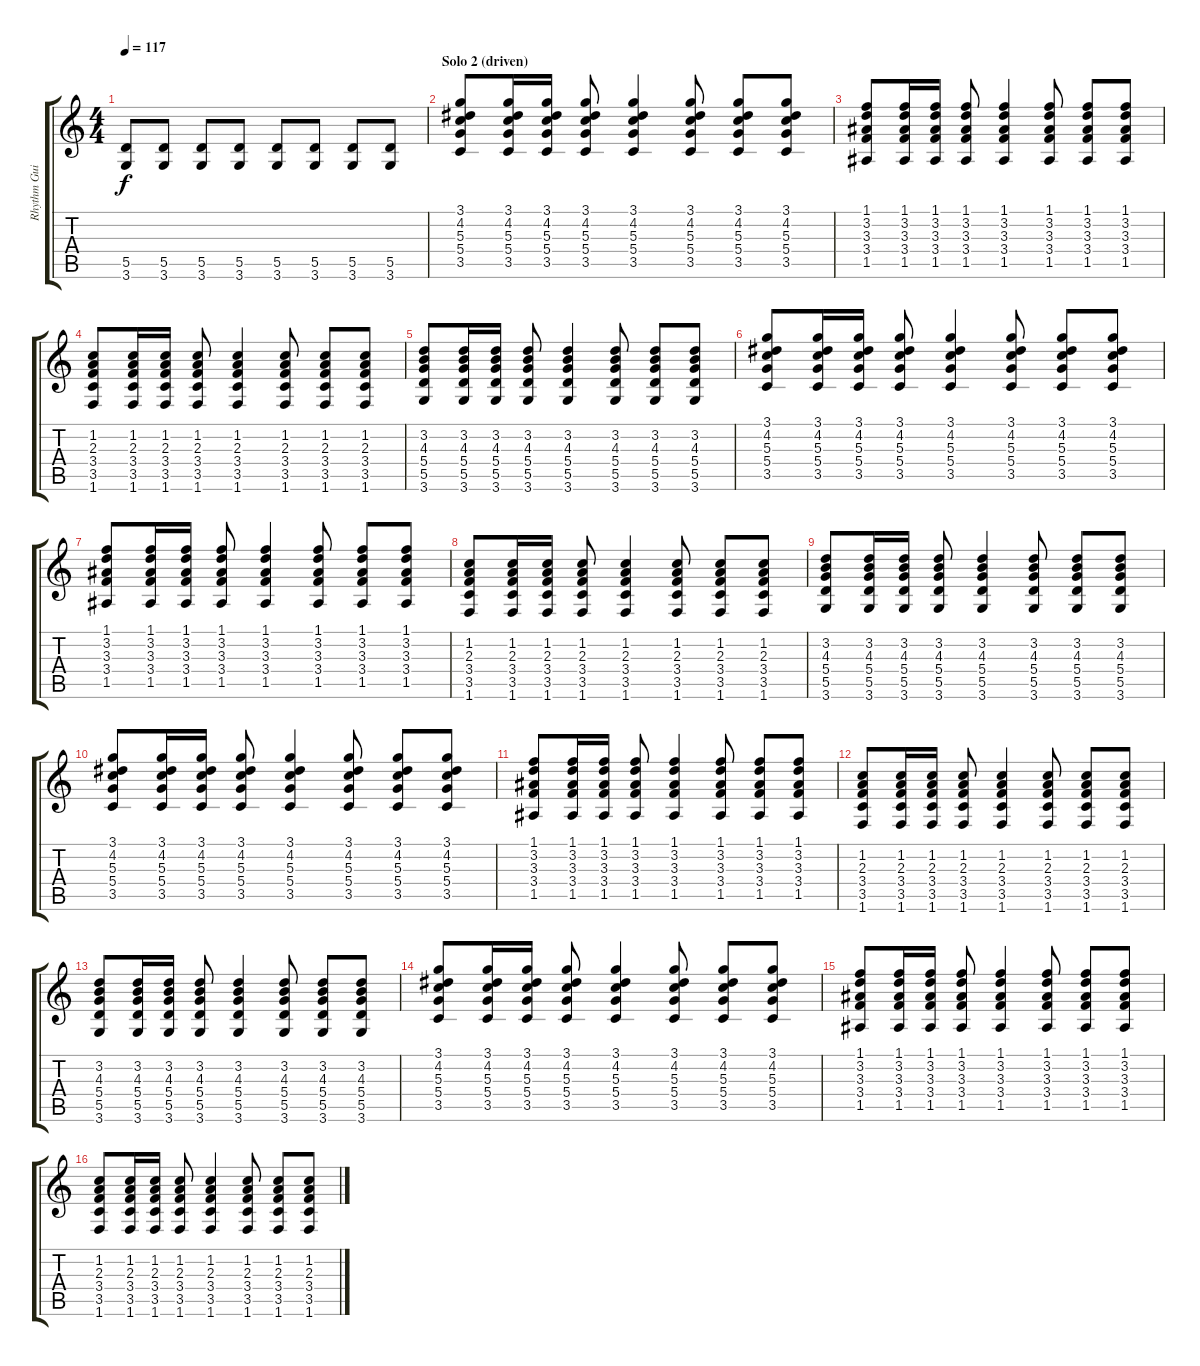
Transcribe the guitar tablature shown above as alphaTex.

\track ("Rhythm Guitar (Electric)" "Rhythm Gui") {instrument overdrivenguitar}
\staff {score tabs}
\tuning (E4 B3 G3 D3 A2 E2) {hide}
\ts (4 4)
\tempo 117
\clef g2
\ks c
(5.5 3.6).8{dy f} (5.5 3.6).8 (5.5 3.6).8 (5.5 3.6).8 (5.5 3.6).8 (5.5 3.6).8 (5.5 3.6).8 (5.5 3.6).8 |
\section ("" "Solo 2 (driven)")
(3.1 4.2 5.3 5.4 3.5).8 (3.1 4.2 5.3 5.4 3.5).16 (3.1 4.2 5.3 5.4 3.5).16 (3.1 4.2 5.3 5.4 3.5).8 (3.1 4.2 5.3 5.4 3.5).4 (3.1 4.2 5.3 5.4 3.5).8 (3.1 4.2 5.3 5.4 3.5).8 (3.1 4.2 5.3 5.4 3.5).8 |
(1.1 3.2 3.3 3.4 1.5).8 (1.1 3.2 3.3 3.4 1.5).16 (1.1 3.2 3.3 3.4 1.5).16 (1.1 3.2 3.3 3.4 1.5).8 (1.1 3.2 3.3 3.4 1.5).4 (1.1 3.2 3.3 3.4 1.5).8 (1.1 3.2 3.3 3.4 1.5).8 (1.1 3.2 3.3 3.4 1.5).8 |
(1.2 2.3 3.4 3.5 1.6).8 (1.2 2.3 3.4 3.5 1.6).16 (1.2 2.3 3.4 3.5 1.6).16 (1.2 2.3 3.4 3.5 1.6).8 (1.2 2.3 3.4 3.5 1.6).4 (1.2 2.3 3.4 3.5 1.6).8 (1.2 2.3 3.4 3.5 1.6).8 (1.2 2.3 3.4 3.5 1.6).8 |
(3.2 4.3 5.4 5.5 3.6).8 (3.2 4.3 5.4 5.5 3.6).16 (3.2 4.3 5.4 5.5 3.6).16 (3.2 4.3 5.4 5.5 3.6).8 (3.2 4.3 5.4 5.5 3.6).4 (3.2 4.3 5.4 5.5 3.6).8 (3.2 4.3 5.4 5.5 3.6).8 (3.2 4.3 5.4 5.5 3.6).8 |
(3.1 4.2 5.3 5.4 3.5).8 (3.1 4.2 5.3 5.4 3.5).16 (3.1 4.2 5.3 5.4 3.5).16 (3.1 4.2 5.3 5.4 3.5).8 (3.1 4.2 5.3 5.4 3.5).4 (3.1 4.2 5.3 5.4 3.5).8 (3.1 4.2 5.3 5.4 3.5).8 (3.1 4.2 5.3 5.4 3.5).8 |
(1.1 3.2 3.3 3.4 1.5).8 (1.1 3.2 3.3 3.4 1.5).16 (1.1 3.2 3.3 3.4 1.5).16 (1.1 3.2 3.3 3.4 1.5).8 (1.1 3.2 3.3 3.4 1.5).4 (1.1 3.2 3.3 3.4 1.5).8 (1.1 3.2 3.3 3.4 1.5).8 (1.1 3.2 3.3 3.4 1.5).8 |
(1.2 2.3 3.4 3.5 1.6).8 (1.2 2.3 3.4 3.5 1.6).16 (1.2 2.3 3.4 3.5 1.6).16 (1.2 2.3 3.4 3.5 1.6).8 (1.2 2.3 3.4 3.5 1.6).4 (1.2 2.3 3.4 3.5 1.6).8 (1.2 2.3 3.4 3.5 1.6).8 (1.2 2.3 3.4 3.5 1.6).8 |
(3.2 4.3 5.4 5.5 3.6).8 (3.2 4.3 5.4 5.5 3.6).16 (3.2 4.3 5.4 5.5 3.6).16 (3.2 4.3 5.4 5.5 3.6).8 (3.2 4.3 5.4 5.5 3.6).4 (3.2 4.3 5.4 5.5 3.6).8 (3.2 4.3 5.4 5.5 3.6).8 (3.2 4.3 5.4 5.5 3.6).8 |
(3.1 4.2 5.3 5.4 3.5).8 (3.1 4.2 5.3 5.4 3.5).16 (3.1 4.2 5.3 5.4 3.5).16 (3.1 4.2 5.3 5.4 3.5).8 (3.1 4.2 5.3 5.4 3.5).4 (3.1 4.2 5.3 5.4 3.5).8 (3.1 4.2 5.3 5.4 3.5).8 (3.1 4.2 5.3 5.4 3.5).8 |
(1.1 3.2 3.3 3.4 1.5).8 (1.1 3.2 3.3 3.4 1.5).16 (1.1 3.2 3.3 3.4 1.5).16 (1.1 3.2 3.3 3.4 1.5).8 (1.1 3.2 3.3 3.4 1.5).4 (1.1 3.2 3.3 3.4 1.5).8 (1.1 3.2 3.3 3.4 1.5).8 (1.1 3.2 3.3 3.4 1.5).8 |
(1.2 2.3 3.4 3.5 1.6).8 (1.2 2.3 3.4 3.5 1.6).16 (1.2 2.3 3.4 3.5 1.6).16 (1.2 2.3 3.4 3.5 1.6).8 (1.2 2.3 3.4 3.5 1.6).4 (1.2 2.3 3.4 3.5 1.6).8 (1.2 2.3 3.4 3.5 1.6).8 (1.2 2.3 3.4 3.5 1.6).8 |
(3.2 4.3 5.4 5.5 3.6).8 (3.2 4.3 5.4 5.5 3.6).16 (3.2 4.3 5.4 5.5 3.6).16 (3.2 4.3 5.4 5.5 3.6).8 (3.2 4.3 5.4 5.5 3.6).4 (3.2 4.3 5.4 5.5 3.6).8 (3.2 4.3 5.4 5.5 3.6).8 (3.2 4.3 5.4 5.5 3.6).8 |
(3.1 4.2 5.3 5.4 3.5).8 (3.1 4.2 5.3 5.4 3.5).16 (3.1 4.2 5.3 5.4 3.5).16 (3.1 4.2 5.3 5.4 3.5).8 (3.1 4.2 5.3 5.4 3.5).4 (3.1 4.2 5.3 5.4 3.5).8 (3.1 4.2 5.3 5.4 3.5).8 (3.1 4.2 5.3 5.4 3.5).8 |
(1.1 3.2 3.3 3.4 1.5).8 (1.1 3.2 3.3 3.4 1.5).16 (1.1 3.2 3.3 3.4 1.5).16 (1.1 3.2 3.3 3.4 1.5).8 (1.1 3.2 3.3 3.4 1.5).4 (1.1 3.2 3.3 3.4 1.5).8 (1.1 3.2 3.3 3.4 1.5).8 (1.1 3.2 3.3 3.4 1.5).8 |
(1.2 2.3 3.4 3.5 1.6).8 (1.2 2.3 3.4 3.5 1.6).16 (1.2 2.3 3.4 3.5 1.6).16 (1.2 2.3 3.4 3.5 1.6).8 (1.2 2.3 3.4 3.5 1.6).4 (1.2 2.3 3.4 3.5 1.6).8 (1.2 2.3 3.4 3.5 1.6).8 (1.2 2.3 3.4 3.5 1.6).8
